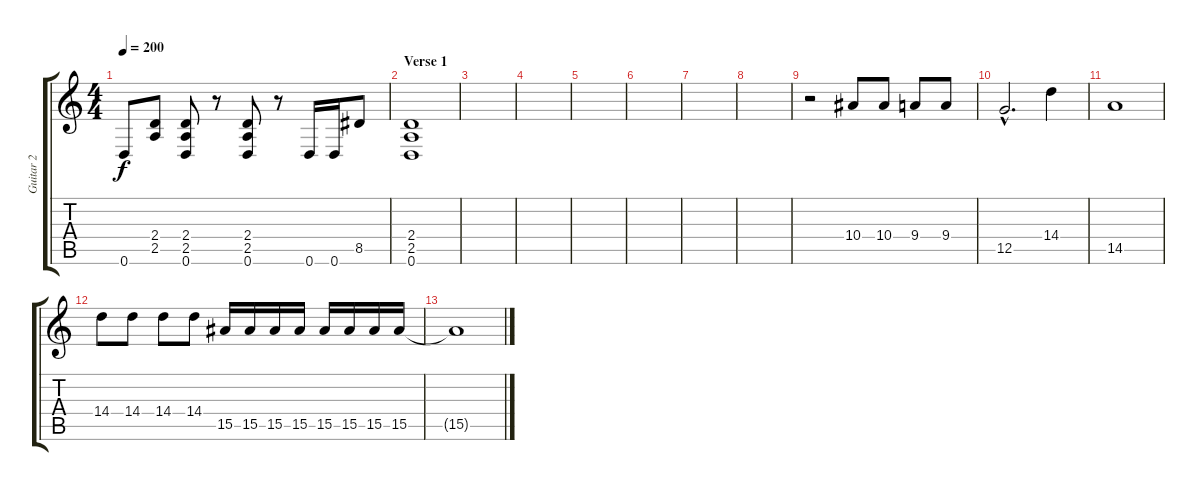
\track ("Guitar 2" "Guitar 2") {instrument distortionguitar}
\staff {score tabs}
\tuning (D4 A3 F3 C3 G2 D2) {hide}
\ts (4 4)
\tempo 200
\clef g2
\ks c
0.6.8{dy f} (2.4 2.5).8 (2.4 2.5 0.6).8 r.8 (2.4 2.5 0.6).8 r.8 0.6.16 0.6.16 8.5.8 |
\section ("" "Verse 1")
(2.4 2.5 0.6).1{volume 0} |
|
|
|
|
|
|
r.2 10.4.8 10.4.8 9.4.8 9.4.8 |
12.5{hac}.2{d} 14.4.4 |
14.5.1 |
14.4.8 14.4.8 14.4.8 14.4.8 15.5.16 15.5.16 15.5.16 15.5.16 15.5.16 15.5.16 15.5.16 15.5.16 |
15.5{t}.1
